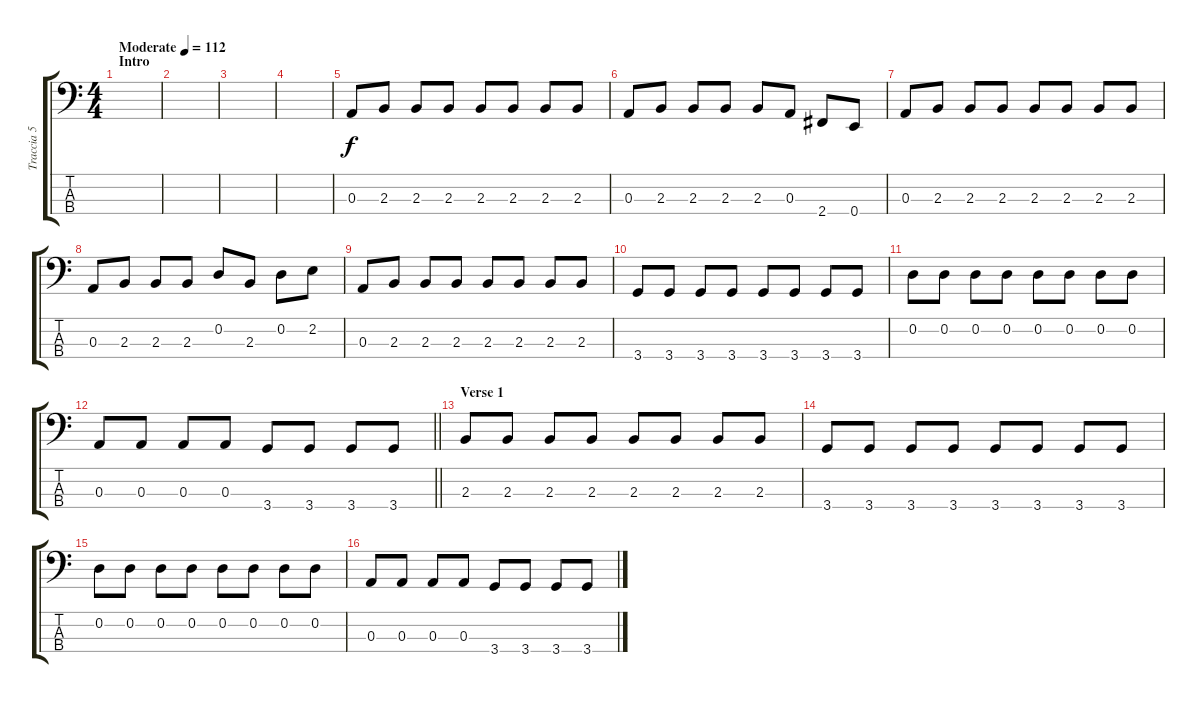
\track ("Traccia 5" "Traccia 5") {instrument electricbassfinger}
\staff {score tabs}
\tuning (G2 D2 A1 E1) {hide}
\ts (4 4)
\section ("" "Intro")
\tempo (112 "Moderate")
\clef f4
\ks c
|
|
|
|
0.3.8 2.3.8 2.3.8 2.3.8 2.3.8 2.3.8 2.3.8 2.3.8 |
0.3.8 2.3.8 2.3.8 2.3.8 2.3.8 0.3.8 2.4.8 0.4.8 |
0.3.8 2.3.8 2.3.8 2.3.8 2.3.8 2.3.8 2.3.8 2.3.8 |
0.3.8 2.3.8 2.3.8 2.3.8 0.2.8 2.3.8 0.2.8 2.2.8 |
0.3.8 2.3.8 2.3.8 2.3.8 2.3.8 2.3.8 2.3.8 2.3.8 |
3.4.8 3.4.8 3.4.8 3.4.8 3.4.8 3.4.8 3.4.8 3.4.8 |
0.2.8 0.2.8 0.2.8 0.2.8 0.2.8 0.2.8 0.2.8 0.2.8 |
\barLineRight lightlight
0.3.8 0.3.8 0.3.8 0.3.8 3.4.8 3.4.8 3.4.8 3.4.8 |
\section ("" "Verse 1")
2.3.8 2.3.8 2.3.8 2.3.8 2.3.8 2.3.8 2.3.8 2.3.8 |
3.4.8 3.4.8 3.4.8 3.4.8 3.4.8 3.4.8 3.4.8 3.4.8 |
0.2.8 0.2.8 0.2.8 0.2.8 0.2.8 0.2.8 0.2.8 0.2.8 |
0.3.8 0.3.8 0.3.8 0.3.8 3.4.8 3.4.8 3.4.8 3.4.8
